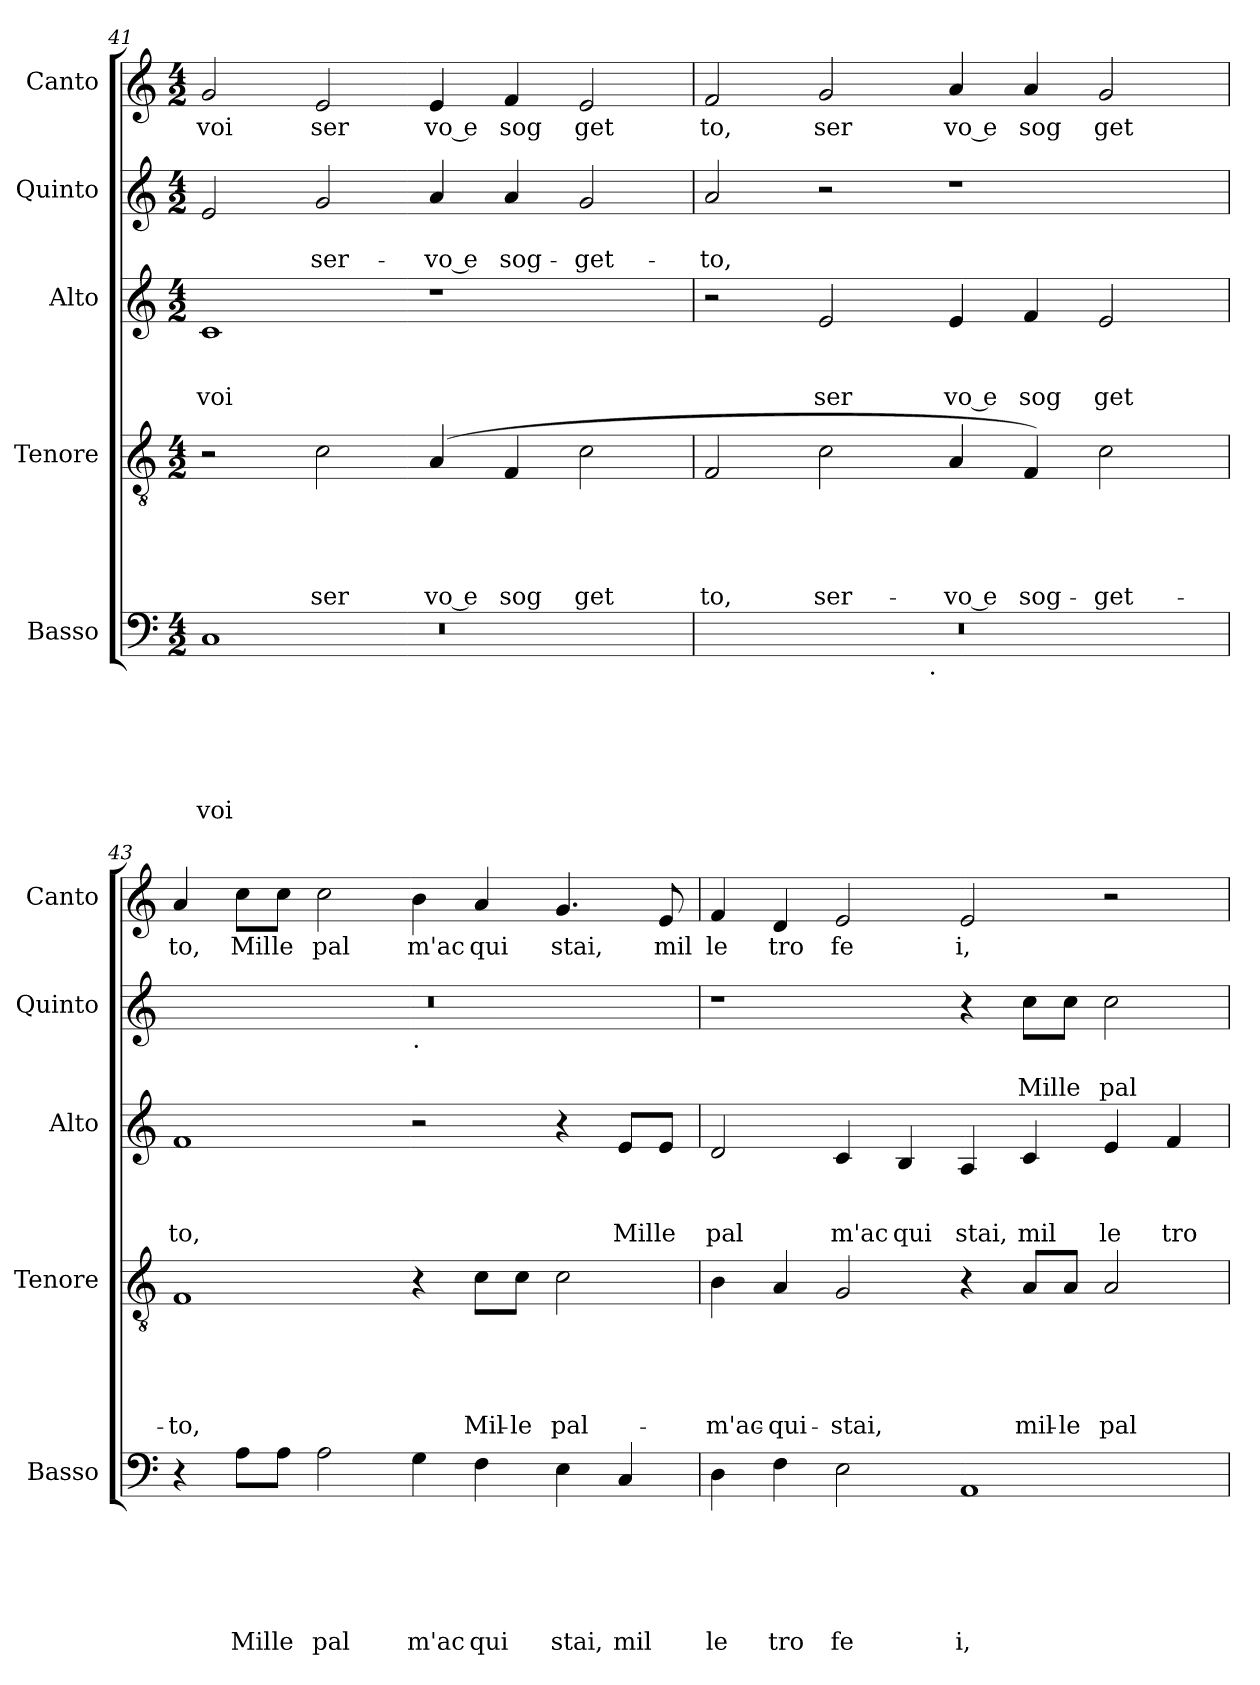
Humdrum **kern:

**kern	**text	**text	**text	**text	**text	**text	**kern	**text	**text	**text	**text	**text	**kern	**text	**text	**text	**kern	**text	**text	**kern	**text
*part5	*part5	*part5	*part5	*part5	*part5	*part5	*part4	*part4	*part4	*part4	*part4	*part4	*part3	*part3	*part3	*part3	*part2	*part2	*part2	*part1	*part1
*staff5	*staff5	*staff5	*staff5	*staff5	*staff5	*staff5	*staff4	*staff4	*staff4	*staff4	*staff4	*staff4	*staff3	*staff3	*staff3	*staff3	*staff2	*staff2	*staff2	*staff1	*staff1
*I"Basso	*	*	*	*	*	*	*I"Tenore	*	*	*	*	*	*I"Alto	*	*	*	*I"Quinto	*	*	*I"Canto	*
*I'Basso	*	*	*	*	*	*	*I'Tenore	*	*	*	*	*	*I'Alto	*	*	*	*I'Quinto	*	*	*I'Canto	*
*clefF4	*	*	*	*	*	*	*clefGv2	*	*	*	*	*	*clefG2	*	*	*	*clefG2	*	*	*clefG2	*
*k[]	*	*	*	*	*	*	*k[]	*	*	*	*	*	*k[]	*	*	*	*k[]	*	*	*k[]	*
*C:	*	*	*	*	*	*	*C:	*	*	*	*	*	*C:	*	*	*	*C:	*	*	*C:	*
*M4/2	*	*	*	*	*	*	*M4/2	*	*	*	*	*	*M4/2	*	*	*	*M4/2	*	*	*M4/2	*
=41	=41	=41	=41	=41	=41	=41	=41	=41	=41	=41	=41	=41	=41	=41	=41	=41	=41	=41	=41	=41	=41
*^	*	*	*	*	*	*	*	*	*	*	*	*	*	*	*	*	*	*	*	*	*
*	*^	*	*	*	*	*	*	*	*	*	*	*	*	*	*	*	*	*	*	*	*	*
!	!	!LO:N:vis=1	!	!	!	!	!	!LO:LY:b	!	!	!	!	!	!	!	!	!	!LO:LY:b	!	!	!	!	!LO:LY:b
0ryy	1C	0r	.	.	.	.	.	voi	2r	.	.	.	.	.	1c	.	.	voi	2e/	.	.	2g/	voi
!	!	!	!	!	!	!	!	!	!	!	!	!	!	!LO:LY:b	!	!	!	!	!	!	!LO:LY:b	!	!LO:LY:b
.	.	.	.	.	.	.	.	.	2c\	.	.	.	.	ser	.	.	.	.	2g/	.	ser-	2e/	ser
!	!	!	!	!	!	!	!	!	!	!	!	!	!	!LO:LY:b:rj	!	!	!	!	!	!	!LO:LY:b:rj	!	!LO:LY:b:rj
.	1ryy	.	.	.	.	.	.	.	(<4A/	.	.	.	.	vo e	1r	.	.	.	4a/	.	-vo e	4e/	vo e
!	!	!	!	!	!	!	!	!	!	!	!	!	!	!LO:LY:b	!	!	!	!	!	!	!LO:LY:b	!	!LO:LY:b
.	.	.	.	.	.	.	.	.	4F/	.	.	.	.	sog	.	.	.	.	4a/	.	sog-	4f/	sog
!	!	!	!	!	!	!	!	!	!	!	!	!	!	!LO:LY:b	!	!	!	!	!	!	!LO:LY:b	!	!LO:LY:b
.	.	.	.	.	.	.	.	.	2c\	.	.	.	.	get	.	.	.	.	2g/	.	-get-	2e/	get
*v	*v	*v	*	*	*	*	*	*	*	*	*	*	*	*	*	*	*	*	*	*	*	*	*
!!LO:PB:g=z
=42	=42	=42	=42	=42	=42	=42	=42	=42	=42	=42	=42	=42	=42	=42	=42	=42	=42	=42	=42	=42	=42
!	!	!	!	!	!	!	!	!	!	!	!	!LO:LY:b	!	!	!	!	!	!	!LO:LY:b	!	!LO:LY:b
*^	*	*	*	*	*	*	*	*	*	*	*	*	*	*	*	*	*	*	*	*	*
0r	2ryy	.	.	.	.	.	.	2F/	.	.	.	.	to,	2r	.	.	.	2a/	.	-to,	2f/	to,
!	!	!	!	!	!	!	!	!	!	!	!	!	!LO:LY:b	!	!	!	!LO:LY:b	!	!	!	!	!LO:LY:b
.	4...ryy	.	.	.	.	.	.	2c\	.	.	.	.	ser-	2e/	.	.	ser	2r	.	.	2g/	ser
!	!LO:TX:b:t=.	!	!	!	!	!	!	!	!	!	!	!	!	!	!	!	!	!	!	!	!	!
.	1ryy	.	.	.	.	.	.	.	.	.	.	.	.	.	.	.	.	.	.	.	.	.
!	!	!	!	!	!	!	!	!	!	!	!	!	!LO:LY:b:rj	!	!	!	!LO:LY:b:rj	!	!	!	!	!LO:LY:b:rj
.	.	.	.	.	.	.	.	4A/	.	.	.	.	-vo e	4e/	.	.	vo e	1r	.	.	4a/	vo e
!	!	!	!	!	!	!	!	!	!	!	!	!	!LO:LY:b	!	!	!	!LO:LY:b	!	!	!	!	!LO:LY:b
.	.	.	.	.	.	.	.	4F/)	.	.	.	.	sog-	4f/	.	.	sog	.	.	.	4a/	sog
!	!	!	!	!	!	!	!	!	!	!	!	!	!LO:LY:b	!	!	!	!LO:LY:b	!	!	!	!	!LO:LY:b
.	.	.	.	.	.	.	.	2c\	.	.	.	.	-get-	2e/	.	.	get	.	.	.	2g/	get
.	32ryy	.	.	.	.	.	.	.	.	.	.	.	.	.	.	.	.	.	.	.	.	.
=43	=43	=43	=43	=43	=43	=43	=43	=43	=43	=43	=43	=43	=43	=43	=43	=43	=43	=43	=43	=43	=43	=43
!	!	!	!	!	!	!	!	!	!	!	!	!	!LO:LY:b	!	!	!	!LO:LY:b	!	!	!	!	!LO:LY:b
*v	*v	*	*	*	*	*	*	*	*	*	*	*	*	*	*	*	*	*^	*	*	*	*
4r	.	.	.	.	.	.	1F	.	.	.	.	-to,	1f	.	.	to,	0r	1ryy	.	.	4a/	to,
!	!	!	!	!	!	!LO:LY:b	!	!	!	!	!	!	!	!	!	!	!	!	!	!	!	!LO:LY:b
8A\L	.	.	.	.	.	Mil	.	.	.	.	.	.	.	.	.	.	.	.	.	.	8cc\L	Mil
!	!	!	!	!	!	!LO:LY:b	!	!	!	!	!	!	!	!	!	!	!	!	!	!	!	!LO:LY:b
8A\J	.	.	.	.	.	le	.	.	.	.	.	.	.	.	.	.	.	.	.	.	8cc\J	le
!	!	!	!	!	!	!LO:LY:b	!	!	!	!	!	!	!	!	!	!	!	!	!	!	!	!LO:LY:b
2A\	.	.	.	.	.	pal	.	.	.	.	.	.	.	.	.	.	.	.	.	.	2cc\	pal
!	!	!	!	!	!	!	!	!	!	!	!	!	!	!	!	!	!	!LO:TX:b:t=.	!	!	!	!
!	!	!	!	!	!	!LO:LY:b	!	!	!	!	!	!	!	!	!	!	!	!	!	!	!	!LO:LY:b
4G\	.	.	.	.	.	m'ac	4r	.	.	.	.	.	2r	.	.	.	.	1ryy	.	.	4b\	m'ac
!	!	!	!	!	!	!LO:LY:b	!	!	!	!	!	!LO:LY:b	!	!	!	!	!	!	!	!	!	!LO:LY:b
4F\	.	.	.	.	.	qui	8c\L	.	.	.	.	Mil-	.	.	.	.	.	.	.	.	4a/	qui
!	!	!	!	!	!	!	!	!	!	!	!	!LO:LY:b	!	!	!	!	!	!	!	!	!	!
.	.	.	.	.	.	.	8c\J	.	.	.	.	-le	.	.	.	.	.	.	.	.	.	.
!	!	!	!	!	!	!LO:LY:b	!	!	!	!	!	!LO:LY:b	!	!	!	!	!	!	!	!	!	!LO:LY:b
4E\	.	.	.	.	.	stai,	2c\	.	.	.	.	pal-	4r	.	.	.	.	.	.	.	4.g/	stai,
!	!	!	!	!	!	!LO:LY:b	!	!	!	!	!	!	!	!	!	!LO:LY:b	!	!	!	!	!	!
4C/	.	.	.	.	.	mil	.	.	.	.	.	.	8e/L	.	.	Mil	.	.	.	.	.	.
!	!	!	!	!	!	!	!	!	!	!	!	!	!	!	!	!LO:LY:b	!	!	!	!	!	!LO:LY:b
.	.	.	.	.	.	.	.	.	.	.	.	.	8e/J	.	.	le	.	.	.	.	8e/	mil
=44	=44	=44	=44	=44	=44	=44	=44	=44	=44	=44	=44	=44	=44	=44	=44	=44	=44	=44	=44	=44	=44	=44
!	!	!	!	!	!	!LO:LY:b	!	!	!	!	!	!LO:LY:b	!	!	!	!LO:LY:b	!	!	!	!	!	!LO:LY:b
*	*	*	*	*	*	*	*	*	*	*	*	*	*	*	*	*	*v	*v	*	*	*	*
4D\	.	.	.	.	.	le	4B\	.	.	.	.	-m'ac-	2d/	.	.	pal	1r	.	.	4f/	le
!	!	!	!	!	!	!LO:LY:b	!	!	!	!	!	!LO:LY:b	!	!	!	!	!	!	!	!	!LO:LY:b
4F\	.	.	.	.	.	tro	4A/	.	.	.	.	-qui-	.	.	.	.	.	.	.	4d/	tro
!	!	!	!	!	!	!LO:LY:b	!	!	!	!	!	!LO:LY:b	!	!	!	!LO:LY:b	!	!	!	!	!LO:LY:b
2E\	.	.	.	.	.	fe	2G/	.	.	.	.	-stai,	4c/	.	.	m'ac	.	.	.	2e/	fe
!	!	!	!	!	!	!	!	!	!	!	!	!	!	!	!	!LO:LY:b	!	!	!	!	!
.	.	.	.	.	.	.	.	.	.	.	.	.	4B/	.	.	qui	.	.	.	.	.
!	!	!	!	!	!	!LO:LY:b	!	!	!	!	!	!	!	!	!	!LO:LY:b	!	!	!	!	!LO:LY:b
1AA	.	.	.	.	.	i,	4r	.	.	.	.	.	4A/	.	.	stai,	4r	.	.	2e/	i,
!	!	!	!	!	!	!	!	!	!	!	!	!LO:LY:b	!	!	!	!LO:LY:b	!	!	!LO:LY:b	!	!
.	.	.	.	.	.	.	8A/L	.	.	.	.	mil-	4c/	.	.	mil	8cc\L	.	Mil	.	.
!	!	!	!	!	!	!	!	!	!	!	!	!LO:LY:b	!	!	!	!	!	!	!LO:LY:b	!	!
.	.	.	.	.	.	.	8A/J	.	.	.	.	-le	.	.	.	.	8cc\J	.	le	.	.
!	!	!	!	!	!	!	!	!	!	!	!	!LO:LY:b	!	!	!	!LO:LY:b	!	!	!LO:LY:b	!	!
.	.	.	.	.	.	.	2A/	.	.	.	.	pal-	4e/	.	.	le	2cc\	.	pal	2r	.
!	!	!	!	!	!	!	!	!	!	!	!	!	!	!	!	!LO:LY:b	!	!	!	!	!
.	.	.	.	.	.	.	.	.	.	.	.	.	4f/	.	.	tro	.	.	.	.	.
=	=	=	=	=	=	=	=	=	=	=	=	=	=	=	=	=	=	=	=	=	=
*-	*-	*-	*-	*-	*-	*-	*-	*-	*-	*-	*-	*-	*-	*-	*-	*-	*-	*-	*-	*-	*-
